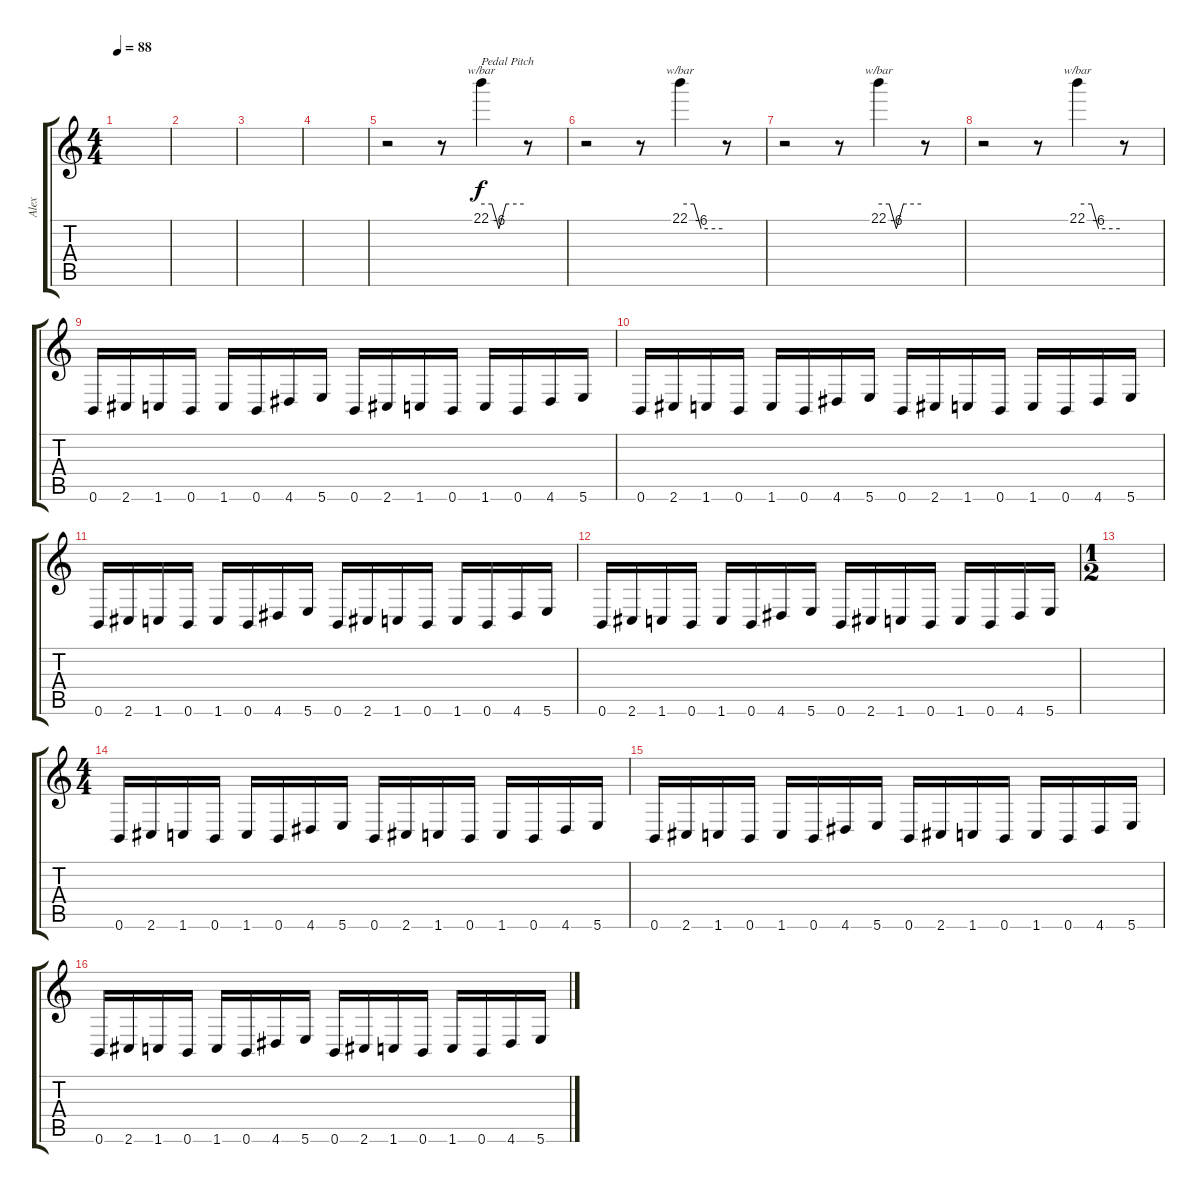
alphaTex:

\track ("Alex" "Alex") {instrument distortionguitar}
\staff {score tabs}
\tuning (Db4 Ab3 E3 B2 Gb2 B1) {hide}
\ts (4 4)
\tempo 88
\clef g2
\ks c
|
|
|
|
r.2 r.8 22.1.4{tbe (custom default 0 0 15 0 25 -24 35 0 60 0) txt "Pedal Pitch"} r.8 |
r.2 r.8 22.1.4{tbe (custom default 0 0 20 0 30 -24 60 -24)} r.8 |
r.2 r.8 22.1.4{tbe (custom default 0 0 15 0 25 -24 35 0 60 0)} r.8 |
r.2 r.8 22.1.4{tbe (custom default 0 0 20 0 30 -24 60 -24)} r.8 |
0.6.16 2.6.16 1.6.16 0.6.16 1.6.16 0.6.16 4.6.16 5.6.16 0.6.16 2.6.16 1.6.16 0.6.16 1.6.16 0.6.16 4.6.16 5.6.16 |
0.6.16 2.6.16 1.6.16 0.6.16 1.6.16 0.6.16 4.6.16 5.6.16 0.6.16 2.6.16 1.6.16 0.6.16 1.6.16 0.6.16 4.6.16 5.6.16 |
0.6.16 2.6.16 1.6.16 0.6.16 1.6.16 0.6.16 4.6.16 5.6.16 0.6.16 2.6.16 1.6.16 0.6.16 1.6.16 0.6.16 4.6.16 5.6.16 |
0.6.16 2.6.16 1.6.16 0.6.16 1.6.16 0.6.16 4.6.16 5.6.16 0.6.16 2.6.16 1.6.16 0.6.16 1.6.16 0.6.16 4.6.16 5.6.16 |
\ts (1 2)
|
\ts (4 4)
0.6.16 2.6.16 1.6.16 0.6.16 1.6.16 0.6.16 4.6.16 5.6.16 0.6.16 2.6.16 1.6.16 0.6.16 1.6.16 0.6.16 4.6.16 5.6.16 |
0.6.16 2.6.16 1.6.16 0.6.16 1.6.16 0.6.16 4.6.16 5.6.16 0.6.16 2.6.16 1.6.16 0.6.16 1.6.16 0.6.16 4.6.16 5.6.16 |
0.6.16 2.6.16 1.6.16 0.6.16 1.6.16 0.6.16 4.6.16 5.6.16 0.6.16 2.6.16 1.6.16 0.6.16 1.6.16 0.6.16 4.6.16 5.6.16
